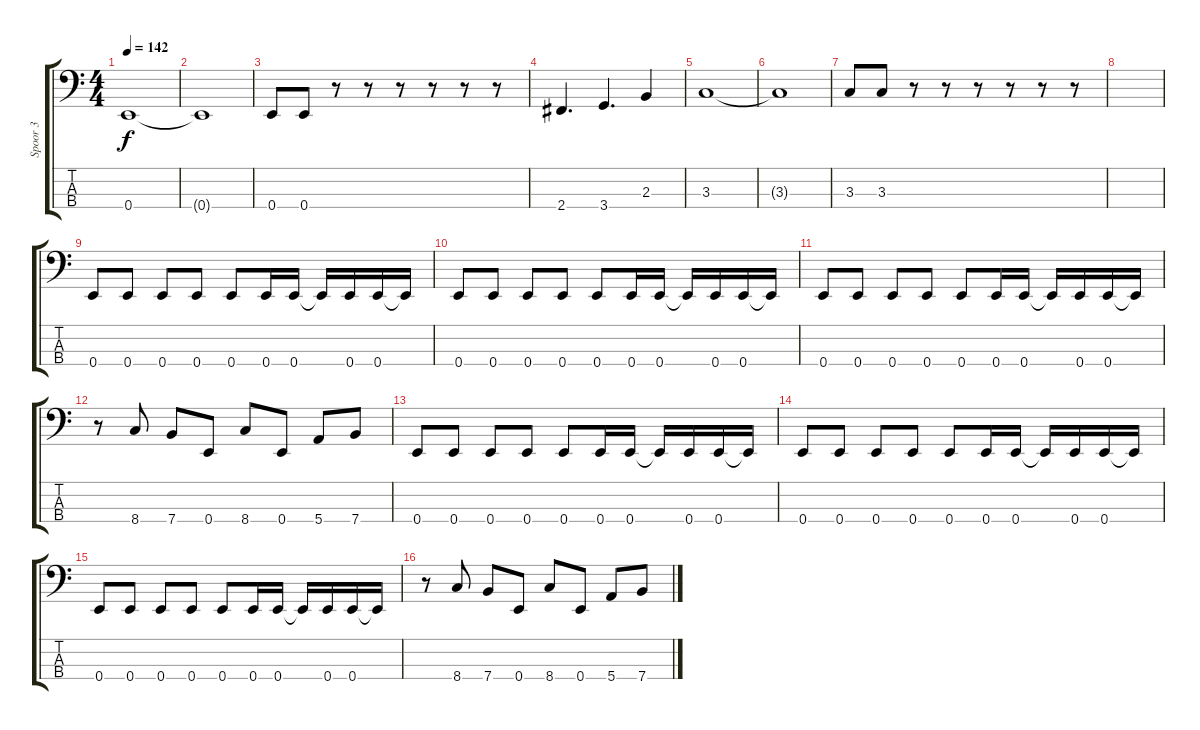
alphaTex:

\track ("Spoor 3" "Spoor 3") {instrument electricbassfinger}
\staff {score tabs}
\tuning (G2 D2 A1 E1) {hide}
\ts (4 4)
\tempo 142
\clef f4
\ks c
0.4.1{dy f} |
0.4{t}.1 |
0.4.8 0.4.8 r.8 r.8 r.8 r.8 r.8 r.8 |
2.4.4{d} 3.4.4{d} 2.3.4 |
3.3.1 |
3.3{t}.1 |
3.3.8 3.3.8 r.8 r.8 r.8 r.8 r.8 r.8 |
|
0.4.8 0.4.8 0.4.8 0.4.8 0.4.8 0.4.16 0.4.16 0.4{t}.16 0.4.16 0.4.16 0.4{t}.16 |
0.4.8 0.4.8 0.4.8 0.4.8 0.4.8 0.4.16 0.4.16 0.4{t}.16 0.4.16 0.4.16 0.4{t}.16 |
0.4.8 0.4.8 0.4.8 0.4.8 0.4.8 0.4.16 0.4.16 0.4{t}.16 0.4.16 0.4.16 0.4{t}.16 |
r.8 8.4.8 7.4.8 0.4.8 8.4.8 0.4.8 5.4.8 7.4.8 |
0.4.8 0.4.8 0.4.8 0.4.8 0.4.8 0.4.16 0.4.16 0.4{t}.16 0.4.16 0.4.16 0.4{t}.16 |
0.4.8 0.4.8 0.4.8 0.4.8 0.4.8 0.4.16 0.4.16 0.4{t}.16 0.4.16 0.4.16 0.4{t}.16 |
0.4.8 0.4.8 0.4.8 0.4.8 0.4.8 0.4.16 0.4.16 0.4{t}.16 0.4.16 0.4.16 0.4{t}.16 |
r.8 8.4.8 7.4.8 0.4.8 8.4.8 0.4.8 5.4.8 7.4.8
